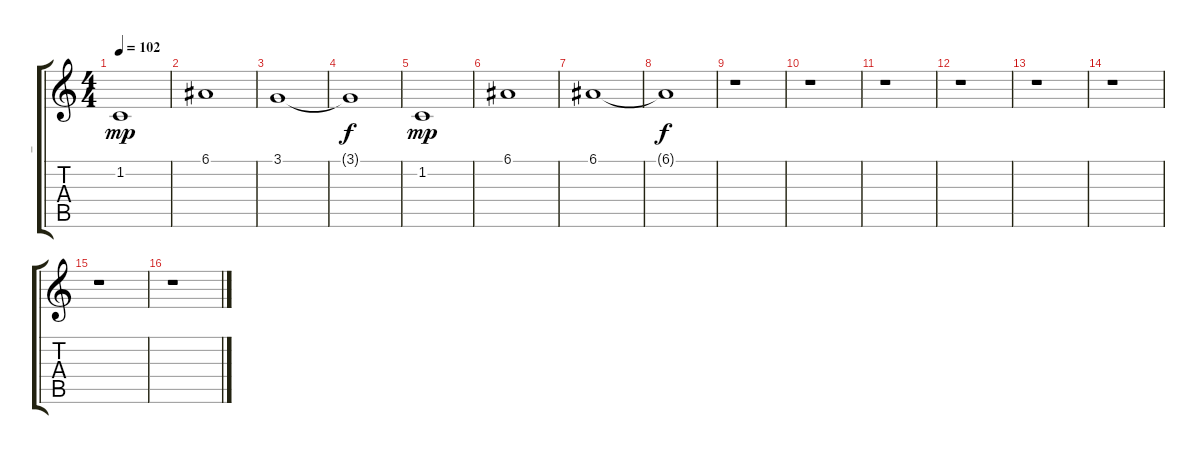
\track ("_" "_") {instrument choiraahs}
\staff {score tabs}
\tuning (E4 B3 G3 D3 A2 E2) {hide}
\ts (4 4)
\tempo 102
\clef g2
\ks c
1.2.1{dy mp} |
6.1.1 |
3.1.1 |
3.1{t}.1{dy f} |
1.2.1{dy mp} |
6.1.1 |
6.1.1 |
6.1{t}.1{dy f} |
r.1 |
r.1 |
r.1 |
r.1 |
r.1 |
r.1 |
r.1 |
r.1
